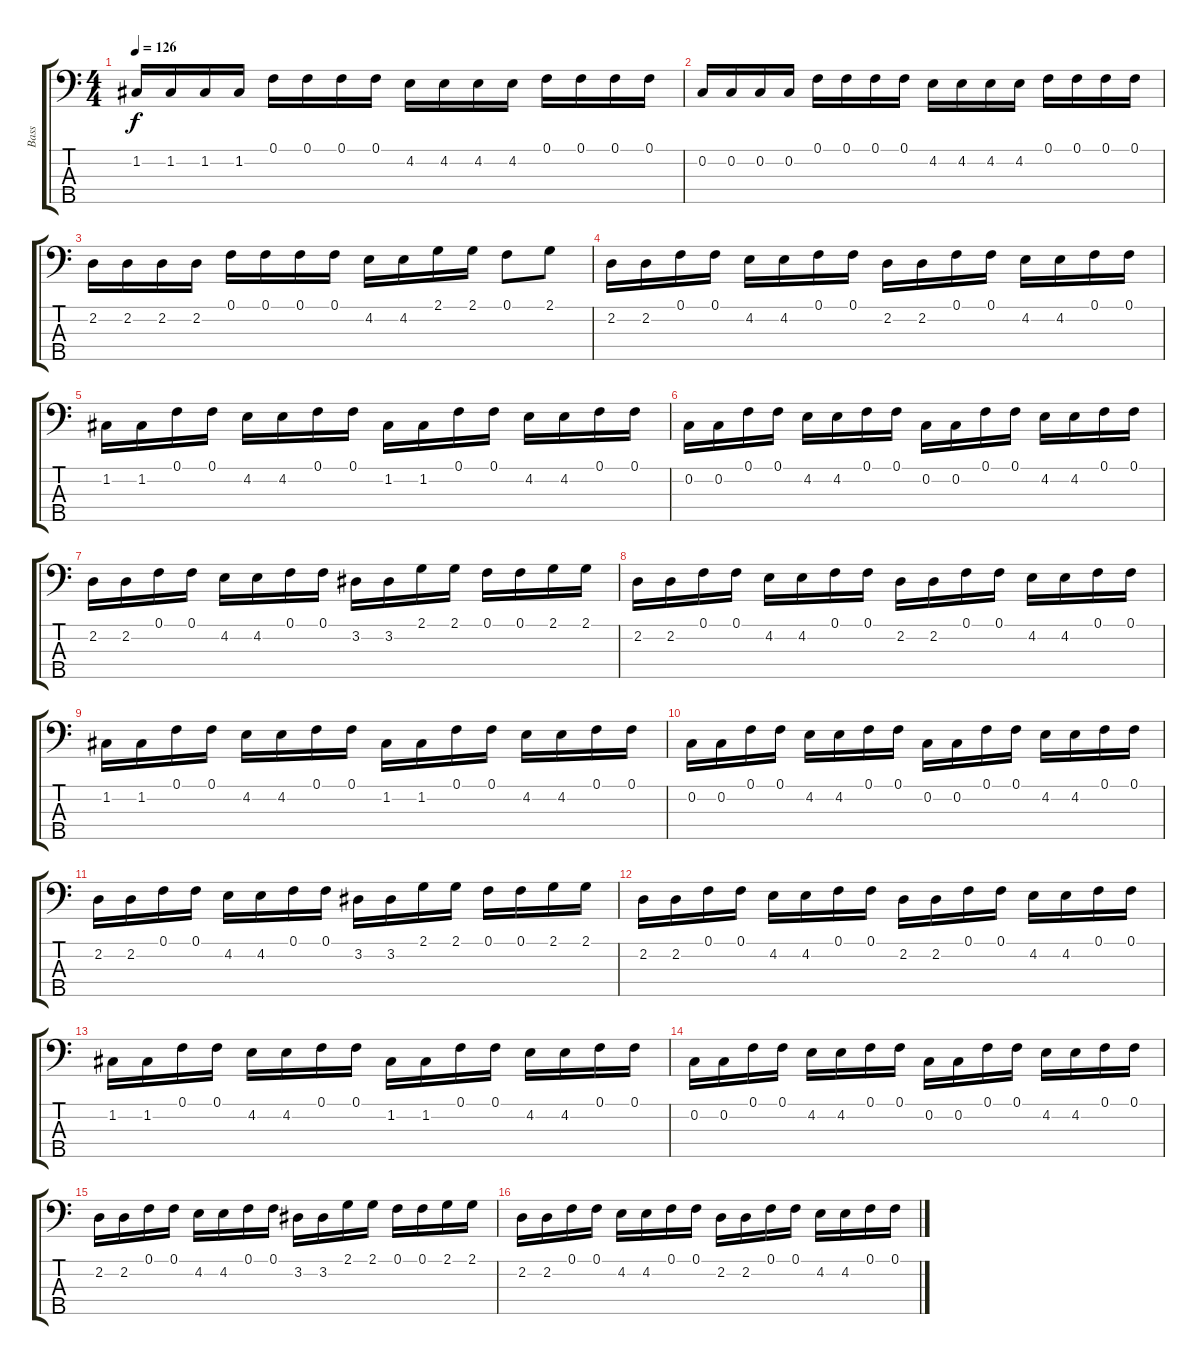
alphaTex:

\track ("Bass" "Bass") {instrument electricbassfinger}
\staff {score tabs}
\tuning (F2 C2 G1 D1 A0) {hide}
\ts (4 4)
\tempo 126
\clef f4
\ks c
1.2.16{dy f} 1.2.16 1.2.16 1.2.16 0.1.16 0.1.16 0.1.16 0.1.16 4.2.16 4.2.16 4.2.16 4.2.16 0.1.16 0.1.16 0.1.16 0.1.16 |
0.2.16 0.2.16 0.2.16 0.2.16 0.1.16 0.1.16 0.1.16 0.1.16 4.2.16 4.2.16 4.2.16 4.2.16 0.1.16 0.1.16 0.1.16 0.1.16 |
2.2.16 2.2.16 2.2.16 2.2.16 0.1.16 0.1.16 0.1.16 0.1.16 4.2.16 4.2.16 2.1.16 2.1.16 0.1.8 2.1.8 |
2.2.16 2.2.16 0.1.16 0.1.16 4.2.16 4.2.16 0.1.16 0.1.16 2.2.16 2.2.16 0.1.16 0.1.16 4.2.16 4.2.16 0.1.16 0.1.16 |
1.2.16 1.2.16 0.1.16 0.1.16 4.2.16 4.2.16 0.1.16 0.1.16 1.2.16 1.2.16 0.1.16 0.1.16 4.2.16 4.2.16 0.1.16 0.1.16 |
0.2.16 0.2.16 0.1.16 0.1.16 4.2.16 4.2.16 0.1.16 0.1.16 0.2.16 0.2.16 0.1.16 0.1.16 4.2.16 4.2.16 0.1.16 0.1.16 |
2.2.16 2.2.16 0.1.16 0.1.16 4.2.16 4.2.16 0.1.16 0.1.16 3.2.16 3.2.16 2.1.16 2.1.16 0.1.16 0.1.16 2.1.16 2.1.16 |
2.2.16 2.2.16 0.1.16 0.1.16 4.2.16 4.2.16 0.1.16 0.1.16 2.2.16 2.2.16 0.1.16 0.1.16 4.2.16 4.2.16 0.1.16 0.1.16 |
1.2.16 1.2.16 0.1.16 0.1.16 4.2.16 4.2.16 0.1.16 0.1.16 1.2.16 1.2.16 0.1.16 0.1.16 4.2.16 4.2.16 0.1.16 0.1.16 |
0.2.16 0.2.16 0.1.16 0.1.16 4.2.16 4.2.16 0.1.16 0.1.16 0.2.16 0.2.16 0.1.16 0.1.16 4.2.16 4.2.16 0.1.16 0.1.16 |
2.2.16 2.2.16 0.1.16 0.1.16 4.2.16 4.2.16 0.1.16 0.1.16 3.2.16 3.2.16 2.1.16 2.1.16 0.1.16 0.1.16 2.1.16 2.1.16 |
2.2.16 2.2.16 0.1.16 0.1.16 4.2.16 4.2.16 0.1.16 0.1.16 2.2.16 2.2.16 0.1.16 0.1.16 4.2.16 4.2.16 0.1.16 0.1.16 |
1.2.16 1.2.16 0.1.16 0.1.16 4.2.16 4.2.16 0.1.16 0.1.16 1.2.16 1.2.16 0.1.16 0.1.16 4.2.16 4.2.16 0.1.16 0.1.16 |
0.2.16 0.2.16 0.1.16 0.1.16 4.2.16 4.2.16 0.1.16 0.1.16 0.2.16 0.2.16 0.1.16 0.1.16 4.2.16 4.2.16 0.1.16 0.1.16 |
2.2.16 2.2.16 0.1.16 0.1.16 4.2.16 4.2.16 0.1.16 0.1.16 3.2.16 3.2.16 2.1.16 2.1.16 0.1.16 0.1.16 2.1.16 2.1.16 |
2.2.16 2.2.16 0.1.16 0.1.16 4.2.16 4.2.16 0.1.16 0.1.16 2.2.16 2.2.16 0.1.16 0.1.16 4.2.16 4.2.16 0.1.16 0.1.16
